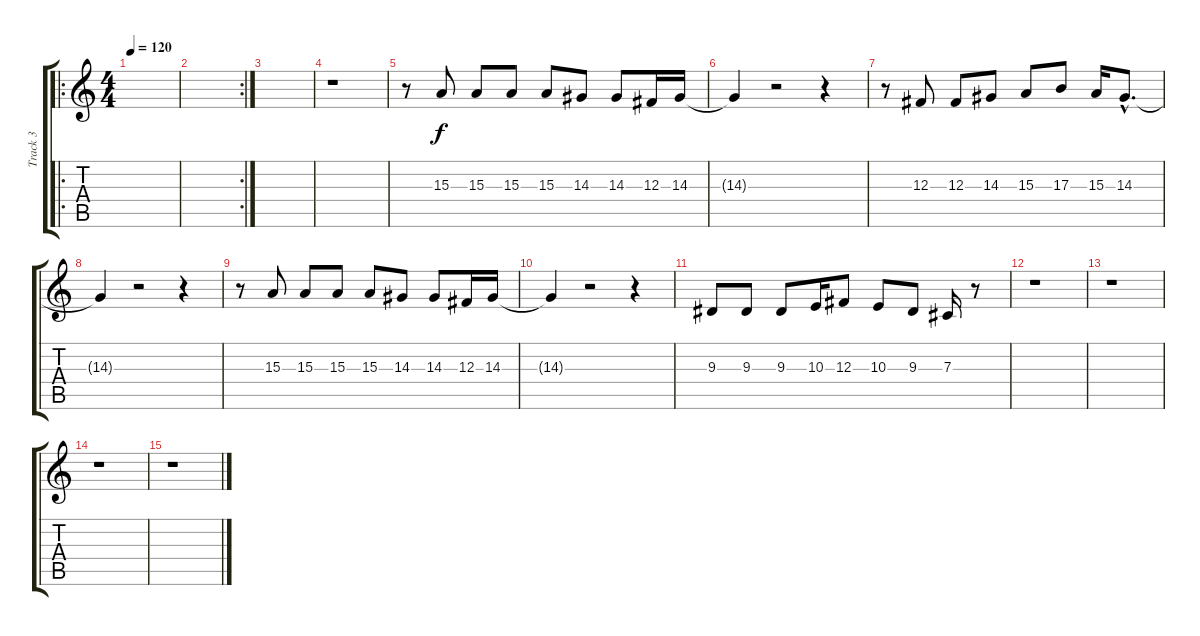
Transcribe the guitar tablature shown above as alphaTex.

\track ("Track 3" "Track 3") {instrument lead2sawtooth}
\staff {score tabs}
\tuning (Eb4 Bb3 Gb3 Db3 Ab2 Db2) {hide}
\ro
\ts (4 4)
\tempo 120
\clef g2
\ks c
|
\rc 2
|
|
r.1 |
r.8 15.3.8 15.3.8 15.3.8 15.3.8 14.3.8 14.3.8 12.3.16 14.3.16 |
14.3{t}.4 r.2 r.4 |
r.8 12.3.8 12.3.8 14.3.8 15.3.8 17.3.8 15.3.16 14.3{hac}.8{d} |
14.3{t}.4 r.2 r.4 |
r.8 15.3.8 15.3.8 15.3.8 15.3.8 14.3.8 14.3.8 12.3.16 14.3.16 |
14.3{t}.4 r.2 r.4 |
9.3.8 9.3.8 9.3.8 10.3.16 12.3.8 10.3.8 9.3.8 7.3.16 r.8 |
r.1 |
r.1 |
r.1 |
r.1
